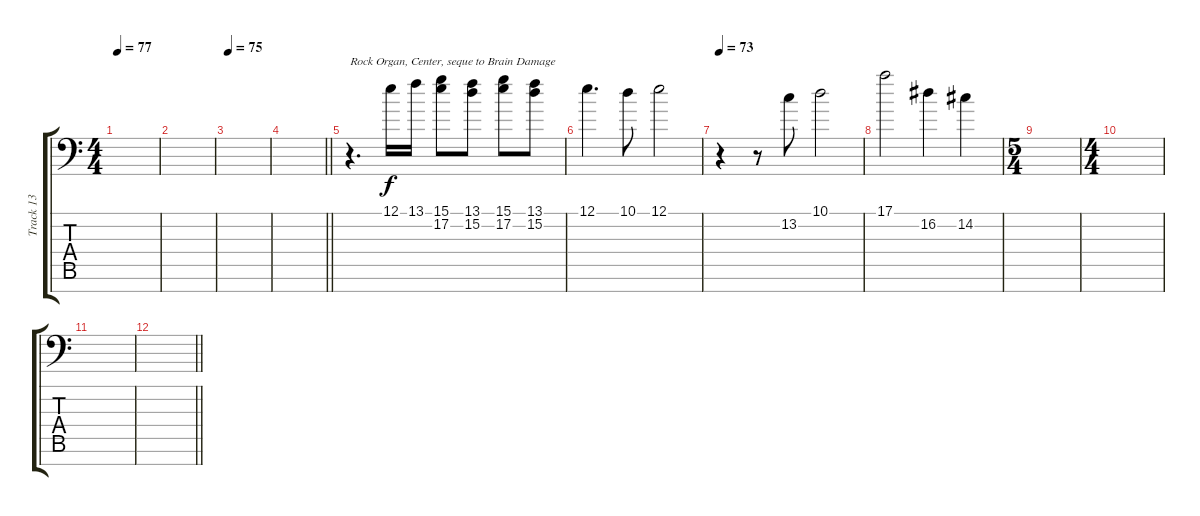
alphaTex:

\track ("Track 13" "Track 13") {instrument lead2sawtooth}
\staff {score tabs}
\tuning (E4 B3 G3 D3 A2 E2 C-1) {hide}
\ts (4 4)
\tempo 77
\clef f4
\ks c
|
|
\tempo 75
|
\barLineRight lightlight
|
r.4{d txt "Rock Organ, Center, seque to Brain Damage" volume 8 balance 8 instrument rockorgan} 12.1.16 13.1.16 (15.1 17.2).8 (13.1 15.2).8 (15.1 17.2).8 (13.1 15.2).8 |
12.1.4{d} 10.1.8 12.1.2 |
\tempo 73
r.4 r.8 13.2.8 10.1.2 |
17.1.2 16.2.4 14.2.4 |
\ts (5 4)
|
\ts (4 4)
|
|
\barLineRight lightlight
